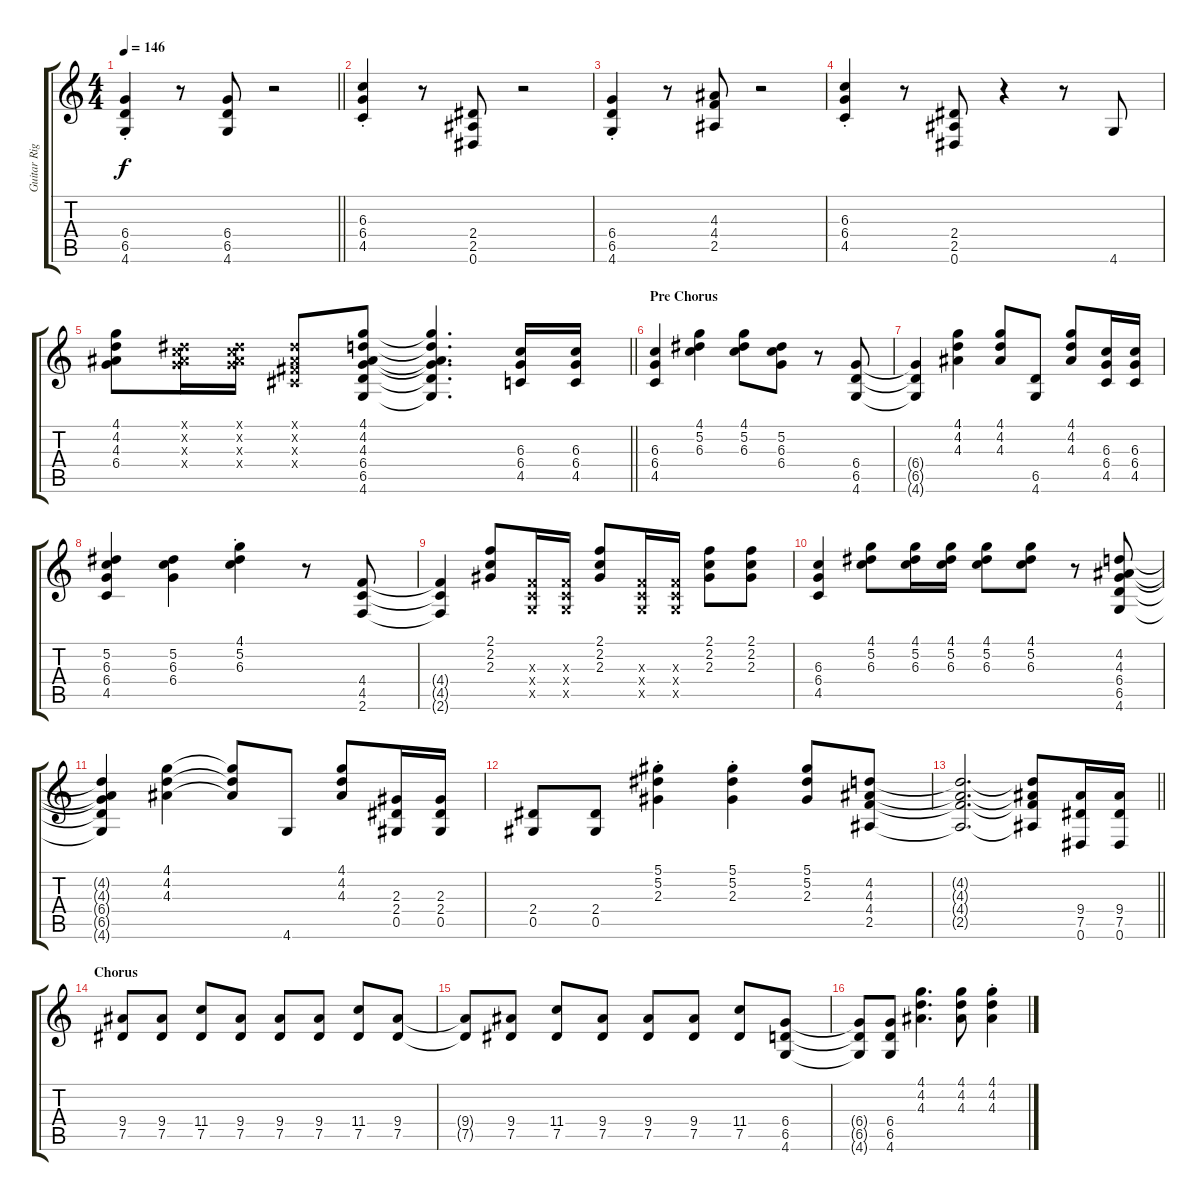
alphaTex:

\track ("Guitar Right" "Guitar Rig") {instrument overdrivenguitar}
\staff {score tabs}
\tuning (Eb4 Bb3 Gb3 Db3 Ab2 Eb2) {hide}
\ts (4 4)
\tempo 146
\clef g2
\barLineRight lightlight
\ks c
(6.4{st} 6.5{st} 4.6{st}).4{dy f} r.8 (6.4 6.5 4.6).8 r.2 |
(6.3{st} 6.4{st} 4.5{st}).4 r.8 (2.4 2.5 0.6).8 r.2 |
(6.4{st} 6.5{st} 4.6{st}).4 r.8 (4.3 4.4 2.5).8 r.2 |
(6.3{st} 6.4{st} 4.5{st}).4 r.8 (2.4 2.5 0.6).8 r.4 r.8 4.6.8 |
\barLineRight lightlight
(4.1 4.2 4.3 6.4).8 (0.1{x} 0.2{x} 6.3{x} 6.4{x}).16 (0.1{x} 0.2{x} 6.3{x} 6.4{x}).16 (0.1{x} 0.2{x} 0.3{x} 0.4{x}).8 (4.1 4.2 4.3 6.4 6.5 4.6).8 (4.1{t} 4.2{t} 4.3{t} 6.4{t} 6.5{t} 4.6{t}).4{d} (6.3 6.4 4.5).16 (6.3 6.4 4.5).16 |
\section ("" "Pre Chorus")
(6.3 6.4 4.5).4 (4.1 5.2 6.3).4 (4.1 5.2 6.3).8 (5.2 6.3 6.4).8 r.8 (6.4 6.5 4.6).8 |
(6.4{t} 6.5{t} 4.6{t}).4 (4.1 4.2 4.3).4 (4.1 4.2 4.3).8 (6.5 4.6).8 (4.1 4.2 4.3).8 (6.3 6.4 4.5).16 (6.3 6.4 4.5).16 |
(5.2 6.3 6.4 4.5).4 (5.2 6.3 6.4).4 (4.1{st} 5.2{st} 6.3{st}).4 r.8 (4.4 4.5 2.6).8 |
(4.4{t} 4.5{t} 2.6{t}).4 (2.1 2.2 2.3).8 (-1.3{x} -1.4{x} -1.5{x}).16 (-1.3{x} -1.4{x} -1.5{x}).16 (2.1 2.2 2.3).8 (-1.3{x} -1.4{x} -1.5{x}).16 (-1.3{x} -1.4{x} -1.5{x}).16 (2.1 2.2 2.3).8 (2.1 2.2 2.3).8 |
(6.3 6.4 4.5).4 (4.1 5.2 6.3).8 (4.1 5.2 6.3).16 (4.1 5.2 6.3).16 (4.1 5.2 6.3).8 (4.1 5.2 6.3).8 r.8 (4.2 4.3 6.4 6.5 4.6).8 |
(4.2{t} 4.3{t} 6.4{t} 6.5{t} 4.6{t}).4 (4.1 4.2 4.3).4 (4.1{t} 4.2{t} 4.3{t}).8 4.6.8 (4.1 4.2 4.3).8 (2.3 2.4 0.5).16 (2.3 2.4 0.5).16 |
(2.4 0.5).8 (2.4 0.5).8 (5.1{st} 5.2{st} 2.3{st}).4 (5.1{st} 5.2{st} 2.3{st}).4 (5.1 5.2 2.3).8 (4.2 4.3 4.4 2.5).8 |
\barLineRight lightlight
(4.2{t} 4.3{t} 4.4{t} 2.5{t}).2{d} (4.2{t} 4.3{t} 4.4{t} 2.5{t}).8 (9.4 7.5 0.6).16 (9.4 7.5 0.6).16 |
\section ("" "Chorus")
(9.4 7.5).8 (9.4 7.5).8 (11.4 7.5).8 (9.4 7.5).8 (9.4 7.5).8 (9.4 7.5).8 (11.4 7.5).8 (9.4 7.5).8 |
(9.4{t} 7.5{t}).8 (9.4 7.5).8 (11.4 7.5).8 (9.4 7.5).8 (9.4 7.5).8 (9.4 7.5).8 (11.4 7.5).8 (6.4 6.5 4.6).8 |
(6.4{t} 6.5{t} 4.6{t}).8 (6.4 6.5 4.6).8 (4.1 4.2 4.3).4{d} (4.1 4.2 4.3).8 (4.1{st} 4.2{st} 4.3{st}).4
